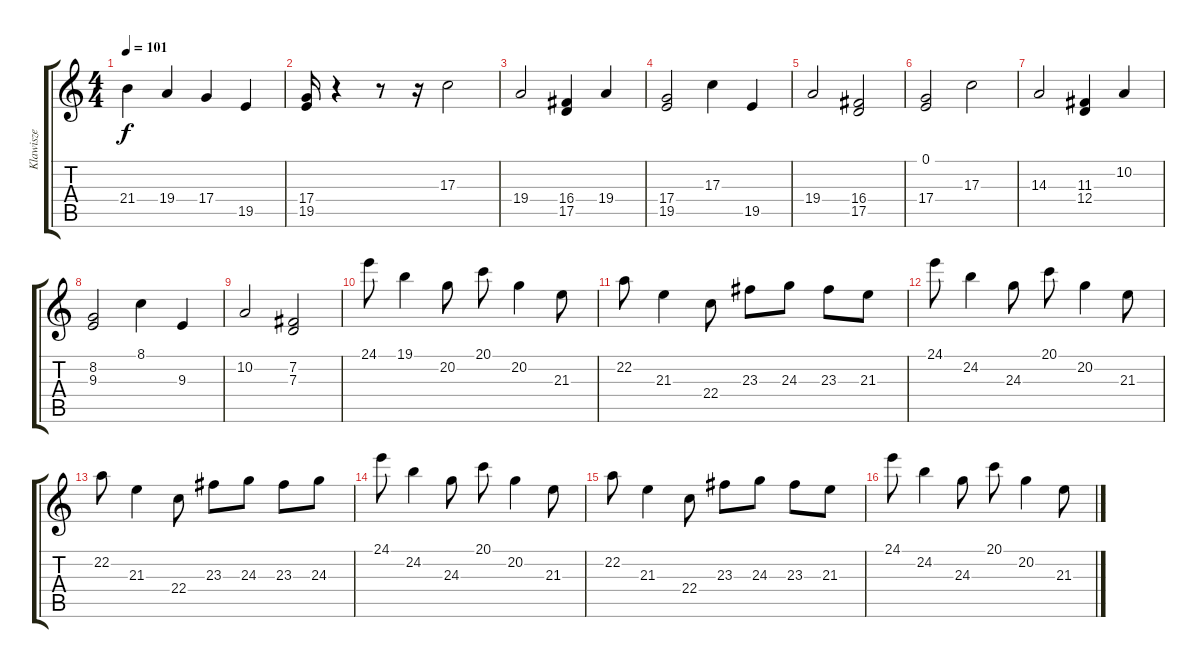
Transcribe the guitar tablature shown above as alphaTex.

\track ("Klawisze" "Klawisze") {instrument electricpiano1}
\staff {score tabs}
\tuning (E4 B3 G3 D3 A2 E2) {hide}
\ts (4 4)
\tempo 101
\clef g2
\ks c
21.4.4{dy f} 19.4.4 17.4.4 19.5.4 |
(17.4 19.5).16 r.4 r.8 r.16 17.3.2 |
19.4.2 (16.4 17.5).4 19.4.4 |
(17.4 19.5).2 17.3.4 19.5.4 |
19.4.2 (16.4 17.5).2 |
(0.1 17.4).2 17.3.2 |
14.3.2 (11.3 12.4).4 10.2.4 |
(8.2 9.3).2 8.1.4 9.3.4 |
10.2.2 (7.2 7.3).2 |
24.1.8 19.1.4 20.2.8 20.1.8 20.2.4 21.3.8 |
22.2.8 21.3.4 22.4.8 23.3.8 24.3.8 23.3.8 21.3.8 |
24.1.8 24.2.4 24.3.8 20.1.8 20.2.4 21.3.8 |
22.2.8 21.3.4 22.4.8 23.3.8 24.3.8 23.3.8 24.3.8 |
24.1.8 24.2.4 24.3.8 20.1.8 20.2.4 21.3.8 |
22.2.8 21.3.4 22.4.8 23.3.8 24.3.8 23.3.8 21.3.8 |
24.1.8 24.2.4 24.3.8 20.1.8 20.2.4 21.3.8
